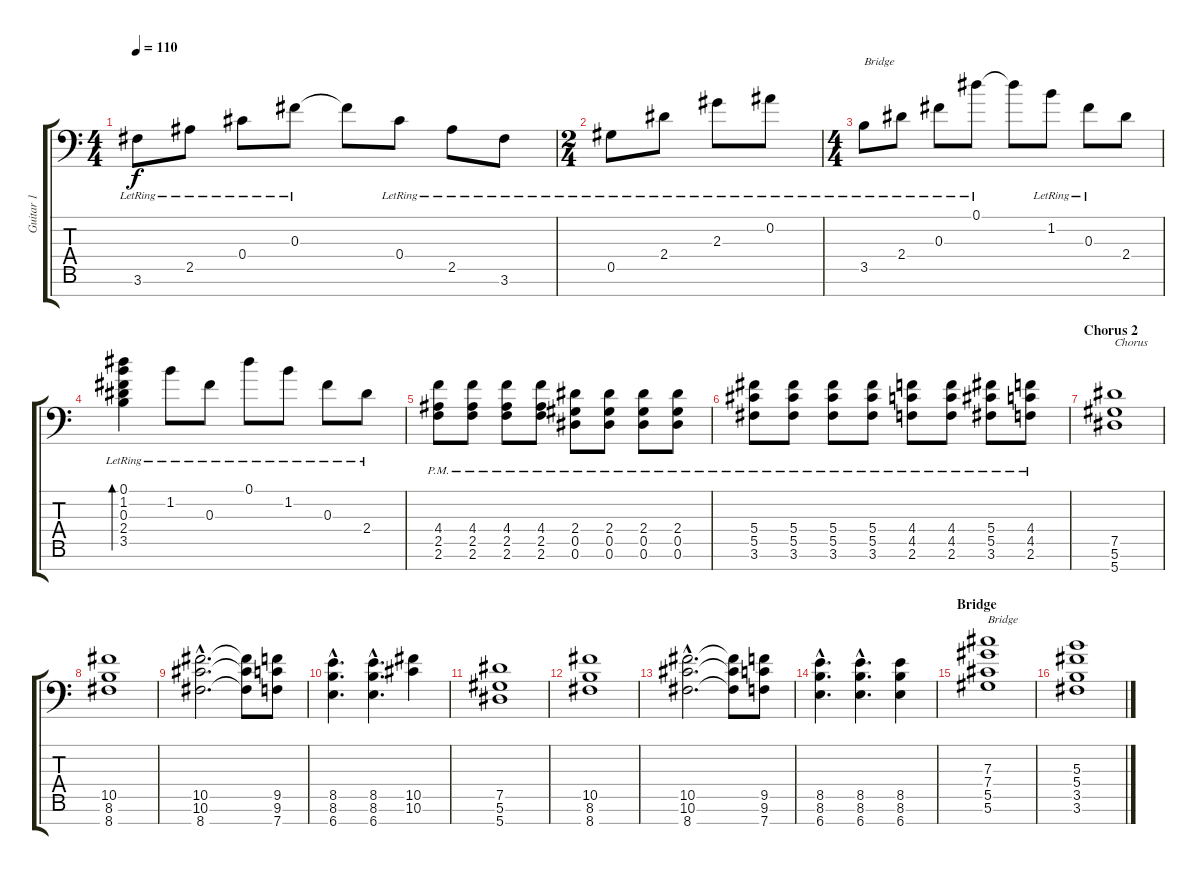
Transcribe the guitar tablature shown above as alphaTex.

\track ("Guitar 1" "Guitar 1") {instrument electricguitarclean}
\staff {score tabs}
\tuning (Eb4 Bb3 Gb3 Db3 Ab2 Eb2 Bb1) {hide}
\ts (4 4)
\tempo 110
\clef f4
\ks c
3.6{lr}.8{dy f} 2.5{lr}.8 0.4{lr}.8 0.3{lr}.8 0.3{t}.8 0.4{lr}.8 2.5{lr}.8 3.6{lr}.8 |
\ts (2 4)
0.5{lr}.8 2.4{lr}.8 2.3{lr}.8 0.2{lr}.8 |
\ts (4 4)
3.5{lr}.8{txt "Bridge"} 2.4{lr}.8 0.3{lr}.8 0.1{lr}.8 0.1{t}.8 1.2{lr}.8 0.3{lr}.8 2.4.8 |
(0.1{lr} 1.2{lr} 0.3{lr} 2.4{lr} 3.5{lr}).4{bd 120} 1.2{lr}.8 0.3{lr}.8 0.1{lr}.8 1.2{lr}.8 0.3{lr}.8 2.4{lr}.8 |
(4.4 2.5 2.6{pm}).8{instrument distortionguitar} (4.4 2.5 2.6{pm}).8 (4.4 2.5 2.6{pm}).8 (4.4 2.5 2.6{pm}).8 (2.4 0.5 0.6{pm}).8 (2.4 0.5 0.6{pm}).8 (2.4 0.5 0.6{pm}).8 (2.4 0.5 0.6{pm}).8 |
(5.4 5.5 3.6{pm}).8 (5.4 5.5 3.6{pm}).8 (5.4 5.5 3.6{pm}).8 (5.4 5.5 3.6{pm}).8 (4.4 4.5 2.6{pm}).8 (4.4 4.5 2.6{pm}).8 (5.4 5.5 3.6{pm}).8 (4.4 4.5 2.6{pm}).8 |
\section ("" "Chorus 2")
(7.5 5.6 5.7).1{txt "Chorus"} |
(10.5 8.6 8.7).1 |
(10.5{hac} 10.6{hac} 8.7{hac}).2{d} (10.5{t} 10.6{t} 8.7{t}).8 (9.5 9.6 7.7).8 |
(8.5{hac} 8.6{hac} 6.7{hac}).4{d} (8.5{hac} 8.6{hac} 6.7{hac}).4{d} (10.5 10.6).4 |
(7.5 5.6 5.7).1 |
(10.5 8.6 8.7).1 |
(10.5{hac} 10.6{hac} 8.7{hac}).2{d} (10.5{t} 10.6{t} 8.7{t}).8 (9.5 9.6 7.7).8 |
(8.5{hac} 8.6{hac} 6.7{hac}).4{d} (8.5{hac} 8.6{hac} 6.7{hac}).4{d} (8.5 8.6 6.7).4 |
\section ("" "Bridge")
(7.3 7.4 5.5 5.6).1{txt "Bridge"} |
(5.3 5.4 3.5 3.6).1
